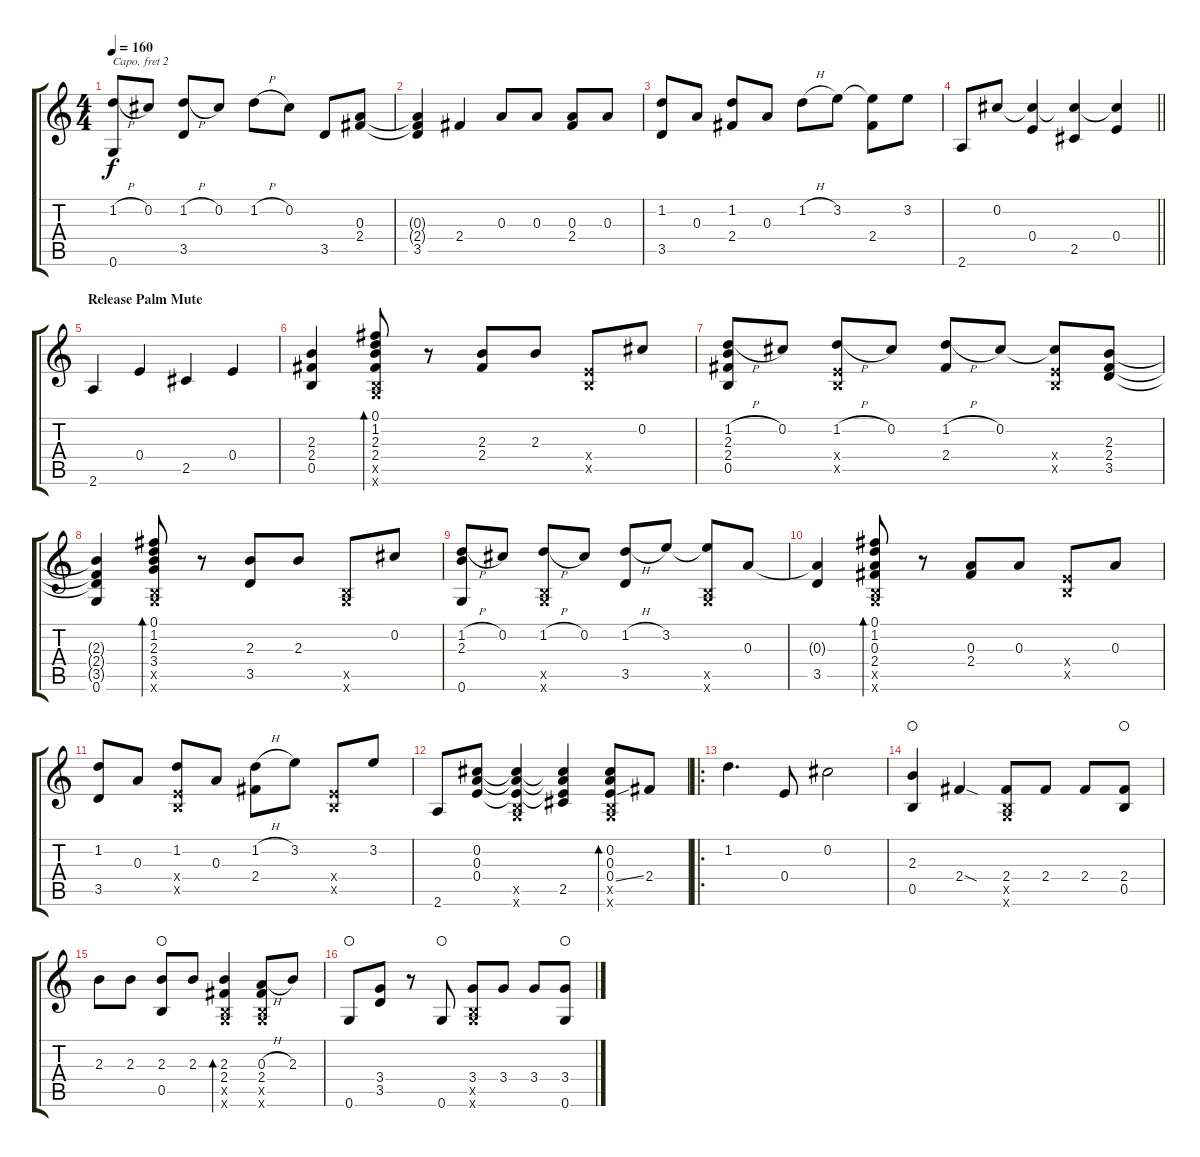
\track "" {instrument acousticguitarsteel}
\staff {score tabs}
\capo 2
\tuning (E4 B3 G3 D3 A2 F2) {hide}
\ts (4 4)
\tempo 160
\clef g2
\ks c
(1.2{h} 0.6).8{dy f} 0.2.8 (1.2{h} 3.5).8 0.2.8 1.2{h}.8 0.2.8 3.5.8 (0.3 2.4).8 |
(0.3{t} 2.4{t} 3.5).4 2.4.4 0.3.8 0.3.8 (0.3 2.4).8 0.3.8 |
(1.2 3.5).8 0.3.8 (1.2 2.4).8 0.3.8 1.2{h}.8 3.2.8 (3.2{t} 2.4).8 3.2.8 |
\barLineRight lightlight
2.6.8 0.2.8 (0.2{t} 0.4).4 (0.2{t} 2.5).4 (0.2{t} 0.4).4 |
\section ("" "Release Palm Mute")
2.6.4 0.4.4 2.5.4 0.4.4 |
(2.3 2.4 0.5).4 (0.1 1.2 2.3 2.4 0.5{x} 0.6{x}).8{bd 60} r.8 (2.3 2.4).8 2.3.8 (0.4{x} 0.5{x}).8 0.2.8 |
(1.2{h} 2.3 2.4 0.5).8 0.2.8 (1.2{h} 0.4{x} 0.5{x}).8 0.2.8 (1.2{h} 2.4).8 0.2.8 (0.2{t} 0.4{x} 0.5{x}).8 (2.3 2.4 3.5).8 |
(2.3{t} 2.4{t} 3.5{t} 0.6).4 (0.1 1.2 2.3 3.4 0.5{x} 0.6{x}).8{bd 60} r.8 (2.3 3.5).8 2.3.8 (0.5{x} 0.6{x}).8 0.2.8 |
(1.2{h} 2.3 0.6).8 0.2.8 (1.2{h} 0.5{x} 0.6{x}).8 0.2.8 (1.2{h} 3.5).8 3.2.8 (3.2{t} 0.5{x} 0.6{x}).8 0.3.8 |
(0.3{t} 3.5).4 (0.1 1.2 0.3 2.4 0.5{x} 0.6{x}).8{bd 60} r.8 (0.3 2.4).8 0.3.8 (0.4{x} 0.5{x}).8 0.3.8 |
(1.2 3.5).8 0.3.8 (1.2 0.4{x} 0.5{x}).8 0.3.8 (1.2{h} 2.4).8 3.2.8 (0.4{x} 0.5{x}).8 3.2.8 |
2.6.8 (0.2 0.3 0.4).8 (0.2{t} 0.3{t} 0.4{t} 0.5{x} 0.6{x}).4 (0.2{t} 0.3{t} 0.4{t} 2.5).4 (0.2 0.3 0.4{ss} 0.5{x} 0.6{x}).8{bd 60} 2.4.8 |
\ro
1.2.4{d} 0.4.8 0.2.2 |
(2.3 0.5).4{waho} 2.4{sod}.4 (2.4 0.5{x} 0.6{x}).8 2.4.8 2.4.8 (2.4 0.5).8{waho} |
2.3.8 2.3.8 (2.3 0.5).8{waho} 2.3.8 (2.3 2.4 0.5{x} 0.6{x}).4{bd 60} (0.3{h} 2.4 0.5{x} 0.6{x}).8 2.3.8 |
0.6.8{waho} (3.4 3.5).8 r.8 0.6.8{waho} (3.4 0.5{x} 0.6{x}).8 3.4.8 3.4.8 (3.4 0.6).8{waho}
